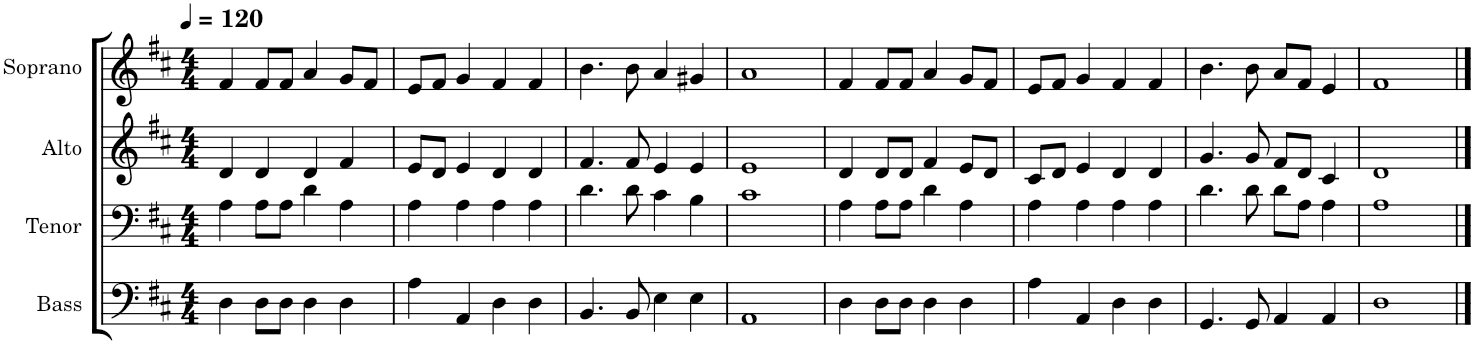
**kern	**kern	**kern	**kern
*part4	*part3	*part2	*part1
*staff4	*staff3	*staff2	*staff1
*I"Bass	*I"Tenor	*I"Alto	*I"Soprano
*I'B.	*I'T.	*I'A.	*I'S.
*clefF4	*clefF4	*clefG2	*clefG2
*k[f#c#]	*k[f#c#]	*k[f#c#]	*k[f#c#]
*M4/4	*M4/4	*M4/4	*M4/4
*MM120	*MM120	*MM120	*MM120
=1	=1	=1	=1
4D\	4A\	4d/	4f#/
8D\L	8A\L	4d/	8f#/L
8D\J	8A\J	.	8f#/J
4D\	4d\	4d/	4a/
4D\	4A\	4f#/	8g/L
.	.	.	8f#/J
=2	=2	=2	=2
4A\	4A\	8e/L	8e/L
.	.	8d/J	8f#/J
4AA/	4A\	4e/	4g/
4D\	4A\	4d/	4f#/
4D\	4A\	4d/	4f#/
=3	=3	=3	=3
4.BB/	4.d\	4.f#/	4.b\
8BB/	8d\	8f#/	8b\
4E\	4c#\	4e/	4a/
4E\	4B\	4e/	4g#X/
=4	=4	=4	=4
1AA	1c#	1e	1a
=5	=5	=5	=5
4D\	4A\	4d/	4f#/
8D\L	8A\L	8d/L	8f#/L
8D\J	8A\J	8d/J	8f#/J
4D\	4d\	4f#/	4a/
4D\	4A\	8e/L	8g/L
.	.	8d/J	8f#/J
=6	=6	=6	=6
4A\	4A\	8c#/L	8e/L
.	.	8d/J	8f#/J
4AA/	4A\	4e/	4g/
4D\	4A\	4d/	4f#/
4D\	4A\	4d/	4f#/
=7	=7	=7	=7
4.GG/	4.d\	4.g/	4.b\
8GG/	8d\	8g/	8b\
4AA/	8d\L	8f#/L	8a/L
.	8A\J	8d/J	8f#/J
4AA/	4A\	4c#/	4e/
=8	=8	=8	=8
1D	1A	1d	1f#
==	==	==	==
*-	*-	*-	*-
